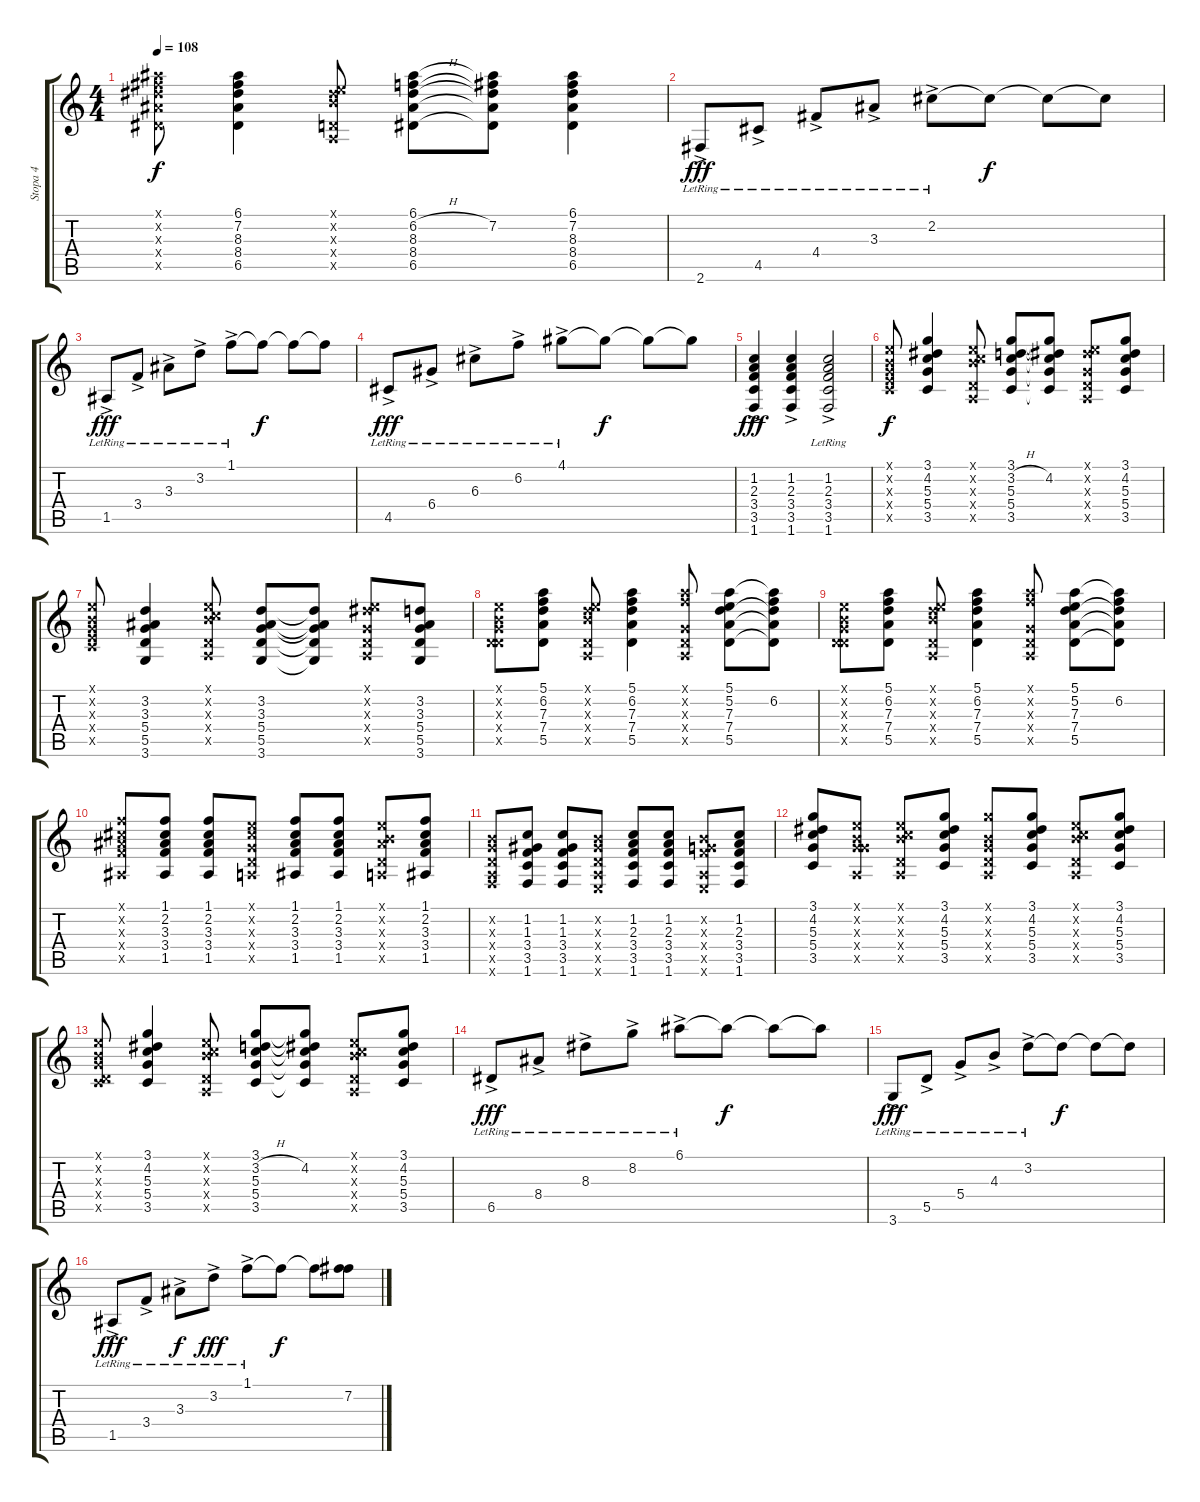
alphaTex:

\track ("Stopa 4" "Stopa 4") {instrument acousticguitarsteel}
\staff {score tabs}
\tuning (E4 B3 G3 D3 A2 E2) {hide}
\ts (4 4)
\tempo 108
\clef g2
\ks c
(6.1{x} 7.2{x} 8.3{x} 8.4{x} 6.5{x}).8{dy f} (6.1 7.2 8.3 8.4 6.5).4 (0.1{x} 0.2{x} 8.3{x} 0.4{x} 0.5{x}).8 (6.1 6.2{h} 8.3 8.4 6.5).8 (6.1{t} 7.2 8.3{t} 8.4{t} 6.5{t}).8 (6.1 7.2 8.3 8.4 6.5).4 |
2.6{ac lr}.8{dy fff} 4.5{ac lr}.8 4.4{ac lr}.8 3.3{ac lr}.8 2.2{ac lr}.8 2.2{t}.8{dy f} 2.2{t}.8 2.2{t}.8 |
1.5{ac lr}.8{dy fff} 3.4{ac lr}.8 3.3{ac lr}.8 3.2{ac lr}.8 1.1{ac lr}.8 1.1{t}.8{dy f} 1.1{t}.8 1.1{t}.8 |
4.5{ac lr}.8{dy fff} 6.4{ac lr}.8 6.3{ac lr}.8 6.2{ac lr}.8 4.1{ac lr}.8 4.1{t}.8{dy f} 4.1{t}.8 4.1{t}.8 |
(1.2{ac} 2.3{ac} 3.4{ac} 3.5{ac} 1.6{ac}).4{dy fff} (1.2{ac} 2.3{ac} 3.4{ac} 3.5{ac} 1.6{ac}).4 (1.2{ac lr} 2.3{ac lr} 3.4{ac lr} 3.5{ac lr} 1.6{ac lr}).2 |
(0.1{x} 0.2{x} 0.3{x} 2.4{x} 3.5{x}).8{dy f} (3.1 4.2 5.3 5.4 3.5).4 (0.1{x} 0.2{x} 5.3{x} 0.4{x} 0.5{x}).8 (3.1 3.2{h} 5.3 5.4 3.5).8 (3.1{t} 4.2 5.3{t} 5.4{t} 3.5{t}).8 (0.1{x} 4.2{x} 0.3{x} 0.4{x} 0.5{x}).8 (3.1 4.2 5.3 5.4 3.5).8 |
(0.1{x} 0.2{x} 0.3{x} 2.4{x} 3.5{x}).8 (3.2 3.3 5.4 5.5 3.6).4 (0.1{x} 0.2{x} 5.3{x} 0.4{x} 0.5{x}).8 (3.2 3.3 5.4 5.5 3.6).8 (3.2{t} 3.3{t} 5.4{t} 5.5{t} 3.6{t}).8 (0.1{x} 4.2{x} 0.3{x} 0.4{x} 0.5{x}).8 (3.2 3.3 5.4 5.5 3.6).8 |
(0.1{x} 0.2{x} 0.3{x} 0.4{x} 5.5{x}).8 (5.1 6.2 7.3 7.4 5.5).8 (0.1{x} 0.2{x} 7.3{x} 0.4{x} 0.5{x}).8 (5.1 6.2 7.3 7.4 5.5).4 (5.1{x} 6.2{x} 0.3{x} 0.4{x} 0.5{x}).8 (5.1 5.2 7.3 7.4 5.5).8 (5.1{t} 6.2 7.3{t} 7.4{t} 5.5{t}).8 |
(0.1{x} 0.2{x} 0.3{x} 0.4{x} 5.5{x}).8 (5.1 6.2 7.3 7.4 5.5).8 (0.1{x} 0.2{x} 7.3{x} 0.4{x} 0.5{x}).8 (5.1 6.2 7.3 7.4 5.5).4 (5.1{x} 6.2{x} 0.3{x} 0.4{x} 0.5{x}).8 (5.1 5.2 7.3 7.4 5.5).8 (5.1{t} 6.2 7.3{t} 7.4{t} 5.5{t}).8 |
(1.1{x} 2.2{x} 3.3{x} 3.4{x} 1.5{x}).8 (1.1 2.2 3.3 3.4 1.5).8 (1.1 2.2 3.3 3.4 1.5).8 (0.1{x} 2.2{x} 0.3{x} 0.4{x} 0.5{x}).8 (1.1 2.2 3.3 3.4 1.5).8 (1.1 2.2 3.3 3.4 1.5).8 (0.1{x} 0.2{x} 3.3{x} 0.4{x} 0.5{x}).8 (1.1 2.2 3.3 3.4 1.5).8 |
(0.2{x} 0.3{x} 0.4{x} 0.5{x} 1.6{x}).8 (1.2 1.3 3.4 3.5 1.6).8 (1.2 1.3 3.4 3.5 1.6).8 (0.2{x} 1.3{x} 0.4{x} 0.5{x} 0.6{x}).8 (1.2 2.3 3.4 3.5 1.6).8 (1.2 2.3 3.4 3.5 1.6).8 (0.2{x} 0.3{x} 3.4{x} 0.5{x} 0.6{x}).8 (1.2 2.3 3.4 3.5 1.6).8 |
(3.1 4.2 5.3 5.4 3.5).8 (0.1{x} 0.2{x} 0.3{x} 5.4{x} 0.5{x}).8 (0.1{x} 0.2{x} 5.3{x} 0.4{x} 0.5{x}).8 (3.1 4.2 5.3 5.4 3.5).8 (3.1{x} 0.2{x} 0.3{x} 0.4{x} 0.5{x}).8 (3.1 4.2 5.3 5.4 3.5).8 (0.1{x} 0.2{x} 5.3{x} 0.4{x} 0.5{x}).8 (3.1 4.2 5.3 5.4 3.5).8 |
(0.1{x} 0.2{x} 0.3{x} 0.4{x} 3.5{x}).8 (3.1 4.2 5.3 5.4 3.5).4 (0.1{x} 0.2{x} 5.3{x} 0.4{x} 0.5{x}).8 (3.1 3.2{h} 5.3 5.4 3.5).8 (3.1{t} 4.2 5.3{t} 5.4{t} 3.5{t}).8 (0.1{x} 0.2{x} 5.3{x} 0.4{x} 0.5{x}).8 (3.1 4.2 5.3 5.4 3.5).8 |
6.5{ac lr}.8{dy fff} 8.4{ac lr}.8 8.3{ac lr}.8 8.2{ac lr}.8 6.1{ac lr}.8 6.1{t}.8{dy f} 6.1{t}.8 6.1{t}.8 |
3.6{ac lr}.8{dy fff} 5.5{ac lr}.8 5.4{ac lr}.8 4.3{ac lr}.8 3.2{ac lr}.8 3.2{t}.8{dy f} 3.2{t}.8 3.2{t}.8 |
1.5{ac lr}.8{dy fff} 3.4{ac lr}.8 3.3{ac lr}.8{dy f} 3.2{ac lr}.8{dy fff} 1.1{ac lr}.8 1.1{t}.8{dy f} 1.1{t}.8 (1.1{t} 7.2).8
